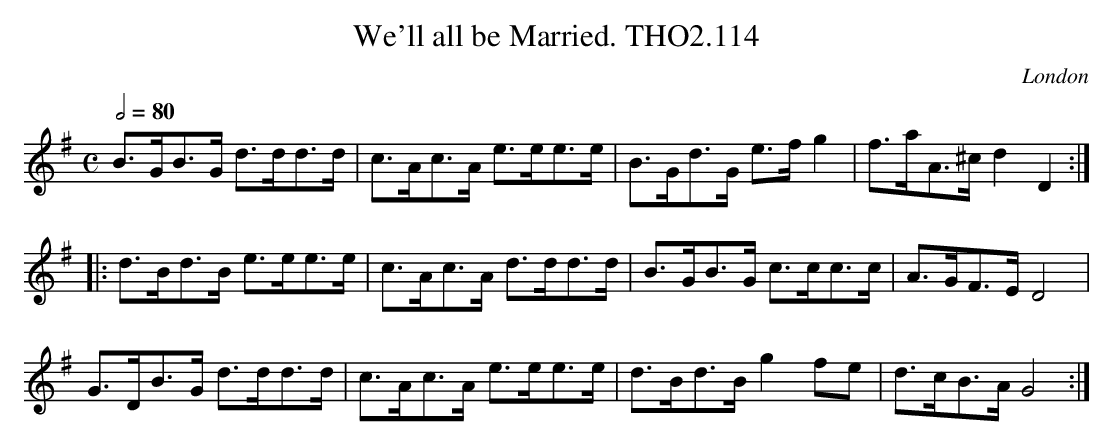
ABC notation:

X:1
T:We'll all be Married. THO2.114
O:London
M:C
L:1/8
Q:1/2=80
K:G
B>GB>G d>dd>d|c>Ac>A e>ee>e|B>Gd>G e>f g2|f>aA>^c d2D2:|
|:d>Bd>B e>ee>e|c>Ac>A d>dd>d|B>GB>G c>cc>c|A>GF>E D4|
G>DB>G d>dd>d|c>Ac>A e>ee>e|d>Bd>B g2 fe|d>cB>A G4:|
